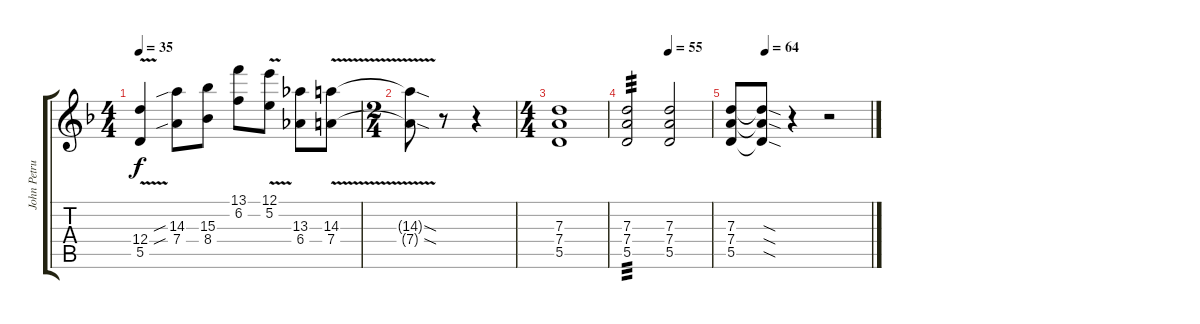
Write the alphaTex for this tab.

\track ("John Petrucci - Guitar" "John Petru") {instrument distortionguitar}
\staff {score tabs}
\tuning (E4 B3 G3 D3 A2 E2) {hide}
\ts (4 4)
\tempo 35
\clef g2
\ks dminor
(12.4{v} 5.5).4{dy f} (14.3{sib} 7.4{sib}).8 (15.3 8.4).8 (13.1 6.2).8 (12.1{v} 5.2{v}).8 (13.3 6.4).8 (14.3{v} 7.4{v}).8 |
\ts (2 4)
(14.3{sod t} 7.4{sod t}).8 r.8{volume 0} r.4 |
\ts (4 4)
(7.3 7.4 5.5).1{volume 13} |
\tempo (55 0.5)
(7.3 7.4 5.5).2{tp 3} (7.3 7.4 5.5).2 |
\tempo (64 0.25)
(7.3 7.4 5.5).8 (7.3{sod t} 7.4{sod t} 5.5{sod t}).8 r.4 r.2
